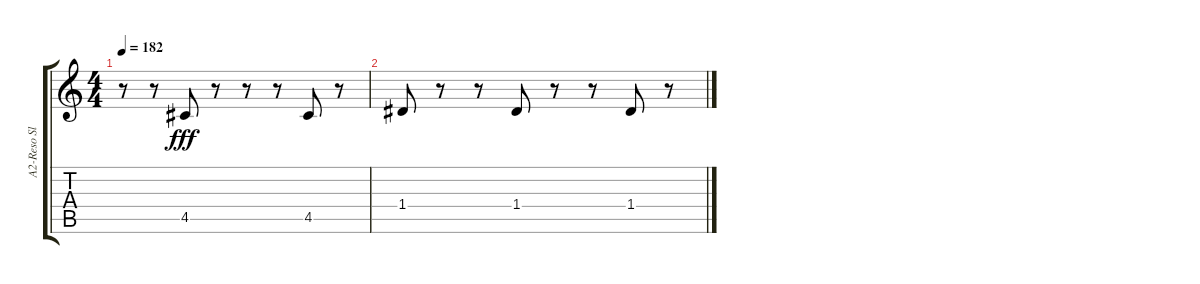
\track ("A2-Reso Slap   " "A2-Reso Sl") {instrument slapbass1}
\staff {score tabs}
\tuning (E4 B3 G3 D3 A2 E2) {hide}
\ts (4 4)
\tempo 182
\clef g2
\ks c
r.8{dy fff} r.8 4.5.8 r.8 r.8 r.8 4.5.8 r.8 |
1.4.8 r.8 r.8 1.4.8 r.8 r.8 1.4.8 r.8
